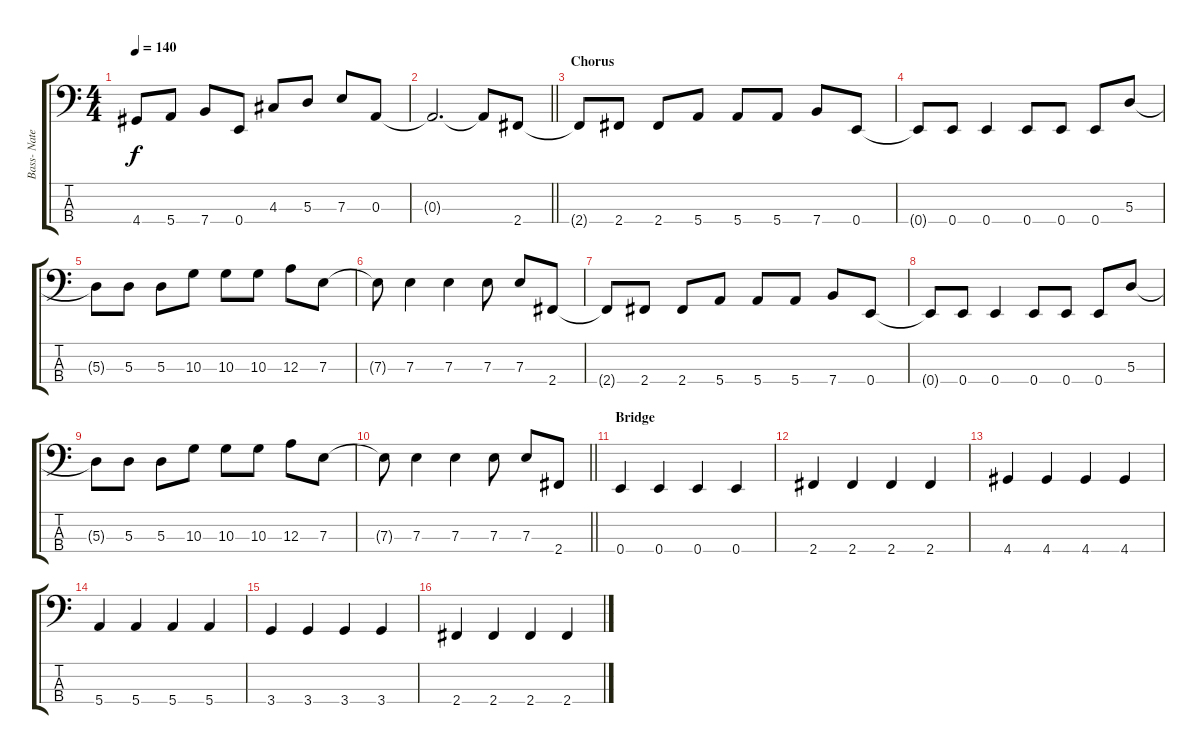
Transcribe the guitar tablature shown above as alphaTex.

\track ("Bass- Nate Mendel" "Bass- Nate") {instrument electricbassfinger}
\staff {score tabs}
\tuning (G2 D2 A1 E1) {hide}
\ts (4 4)
\tempo 140
\clef f4
\ks c
4.4.8{dy f} 5.4.8 7.4.8 0.4.8 4.3.8 5.3.8 7.3.8 0.3.8 |
\barLineRight lightlight
0.3{t}.2{d} 0.3{t}.8 2.4.8 |
\section ("" "Chorus")
2.4{t}.8 2.4.8 2.4.8 5.4.8 5.4.8 5.4.8 7.4.8 0.4.8 |
0.4{t}.8 0.4.8 0.4.4 0.4.8 0.4.8 0.4.8 5.3.8 |
5.3{t}.8 5.3.8 5.3.8 10.3.8 10.3.8 10.3.8 12.3.8 7.3.8 |
7.3{t}.8 7.3.4 7.3.4 7.3.8 7.3.8 2.4.8 |
2.4{t}.8 2.4.8 2.4.8 5.4.8 5.4.8 5.4.8 7.4.8 0.4.8 |
0.4{t}.8 0.4.8 0.4.4 0.4.8 0.4.8 0.4.8 5.3.8 |
5.3{t}.8 5.3.8 5.3.8 10.3.8 10.3.8 10.3.8 12.3.8 7.3.8 |
\barLineRight lightlight
7.3{t}.8 7.3.4 7.3.4 7.3.8 7.3.8 2.4.8 |
\section ("" "Bridge")
0.4.4 0.4.4 0.4.4 0.4.4 |
2.4.4 2.4.4 2.4.4 2.4.4 |
4.4.4 4.4.4 4.4.4 4.4.4 |
5.4.4 5.4.4 5.4.4 5.4.4 |
3.4.4 3.4.4 3.4.4 3.4.4 |
2.4.4 2.4.4 2.4.4 2.4.4
